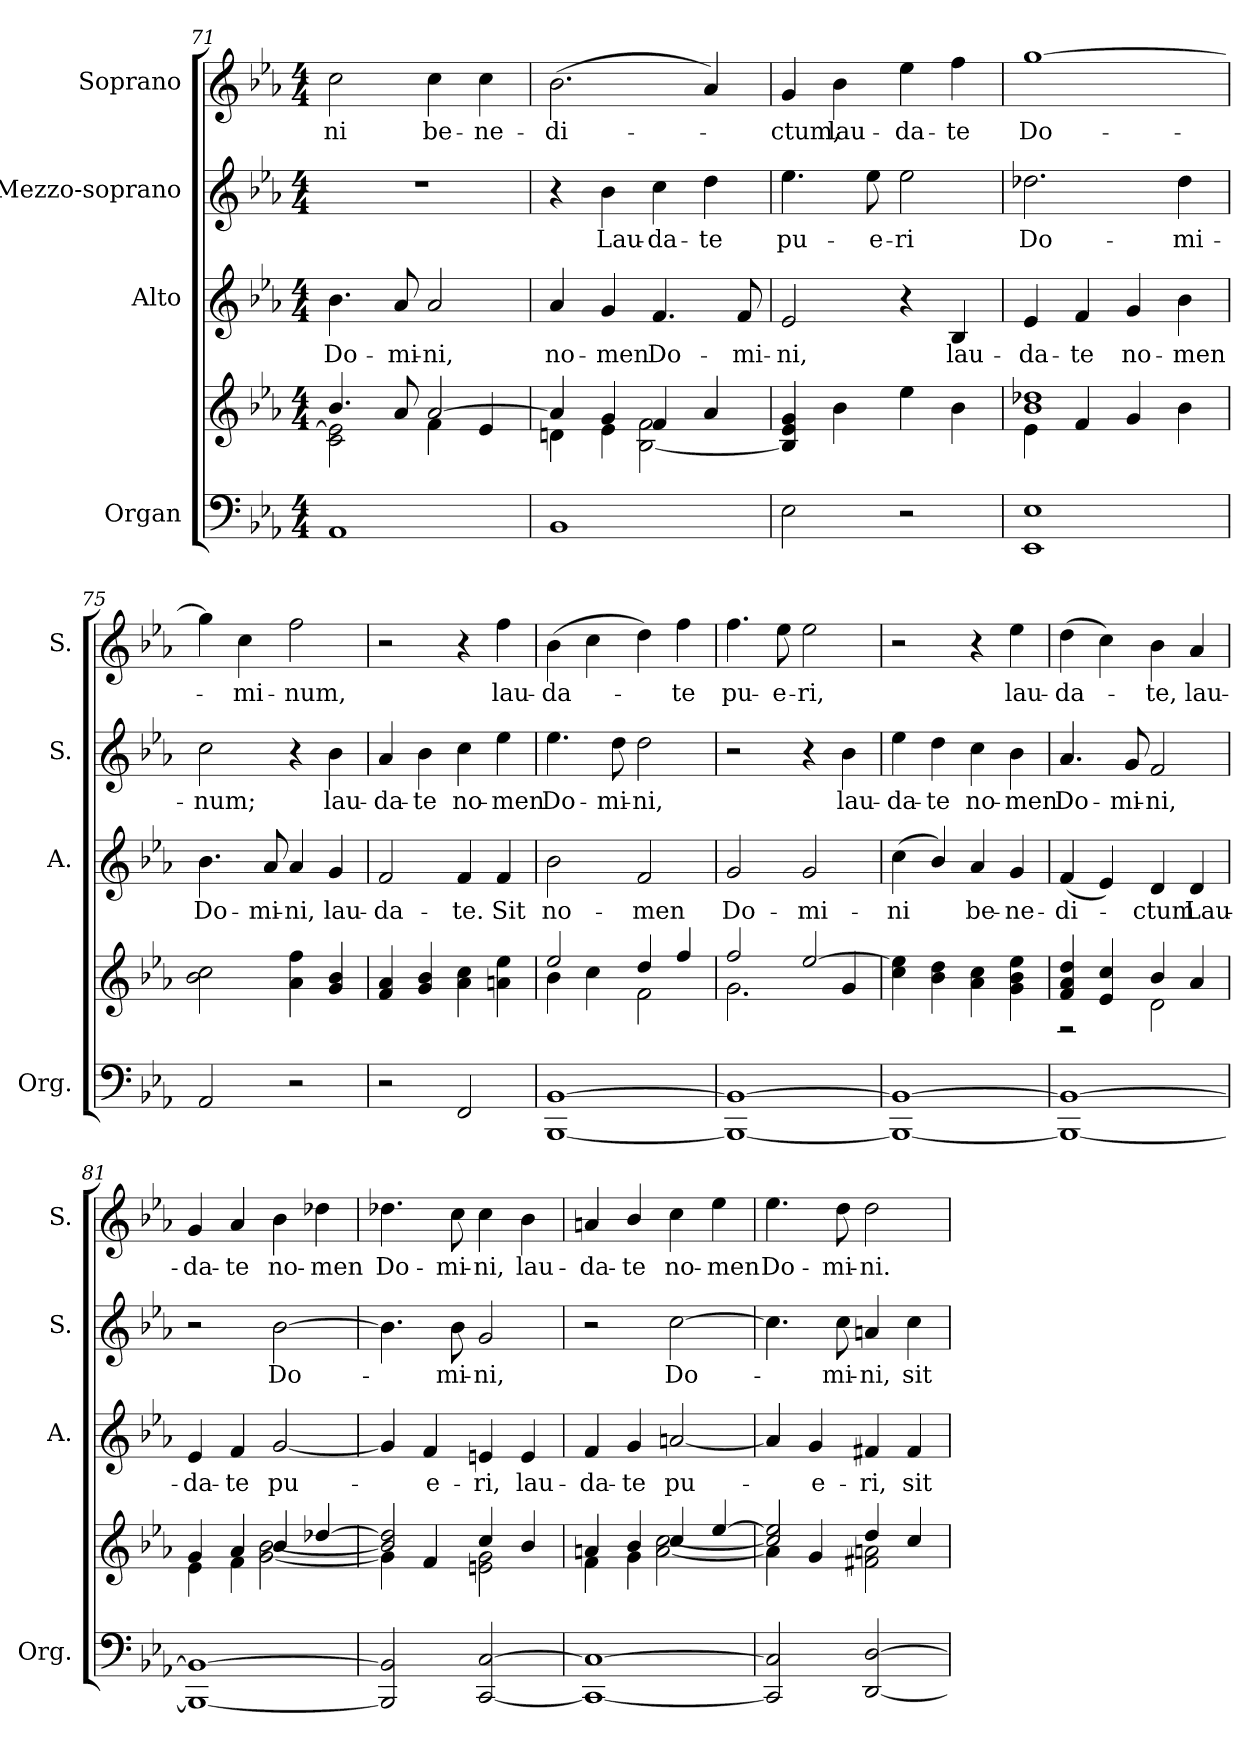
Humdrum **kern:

**kern	**kern	**kern	**text	**kern	**text	**kern	**text
*part4	*part4	*part3	*part3	*part2	*part2	*part1	*part1
*staff5	*staff4	*staff3	*staff3	*staff2	*staff2	*staff1	*staff1
*I"Organ	*	*I"Alto	*	*I"Mezzo-soprano	*	*I"Soprano	*
*I'Org.	*	*I'A.	*	*I'S.	*	*I'S.	*
*clefF4	*clefG2	*clefG2	*	*clefG2	*	*clefG2	*
*k[b-e-a-]	*k[b-e-a-]	*k[b-e-a-]	*	*k[b-e-a-]	*	*k[b-e-a-]	*
*E-:	*E-:	*E-:	*	*E-:	*	*E-:	*
*M4/4	*M4/4	*M4/4	*	*M4/4	*	*M4/4	*
=71	=71	=71	=71	=71	=71	=71	=71
*	*^	*	*	*	*	*	*
!	!	!	!	!LO:LY:b	!	!	!	!LO:LY:b
1AA-	4.b-/	2c\ 2e-\]	4.b-\	Do-	1r	.	2cc\	-ni
!	!	!	!	!LO:LY:b	!	!	!	!
.	8a-/	.	8a-/	-mi-	.	.	.	.
!	!	!	!	!LO:LY:b	!	!	!	!LO:LY:b
.	[2a-/	4f\	2a-/	-ni,	.	.	4cc\	be-
!	!	!	!	!	!	!	!	!LO:LY:b
.	.	4e-/	.	.	.	.	4cc\	-ne-
=72	=72	=72	=72	=72	=72	=72	=72	=72
!	!	!	!	!LO:LY:b	!	!	!	!LO:LY:b
1BB-	4a-/]	4dn\	4a-/	no-	4r	.	(>2.b-\	-di-
!	!	!	!	!LO:LY:b	!	!LO:LY:b	!	!
.	4g/	4e-\	4g/	-men	4b-\	Lau-	.	.
!	!	!	!	!LO:LY:b	!	!LO:LY:b	!	!
.	4f/	[2B-\ 2f\	4.f/	Do-	4cc\	-da-	.	.
!	!	!	!	!	!	!LO:LY:b	!	!
.	4a-/	.	.	.	4dd\	-te	4a-/)	.
!	!	!	!	!LO:LY:b	!	!	!	!
.	.	.	8f/	-mi-	.	.	.	.
*	*v	*v	*	*	*	*	*	*
=73	=73	=73	=73	=73	=73	=73	=73
!	!	!	!LO:LY:b	!	!LO:LY:b	!	!LO:LY:b
2E-\	4B-/] 4e-/ 4g/	2e-/	-ni,	4.ee-\	pu-	4g/	-ctum,
!	!	!	!	!	!	!	!LO:LY:b
.	4b-\	.	.	.	.	4b-\	lau-
!	!	!	!	!	!LO:LY:b	!	!
.	.	.	.	8ee-\	-e-	.	.
!	!	!	!	!	!LO:LY:b	!	!LO:LY:b
2r	4ee-\	4r	.	2ee-\	-ri	4ee-\	-da-
!	!	!	!LO:LY:b	!	!	!	!LO:LY:b
.	4b-\	4B-/	lau-	.	.	4ff\	-te
=74	=74	=74	=74	=74	=74	=74	=74
*	*^	*	*	*	*	*	*
!	!	!	!	!LO:LY:b	!	!LO:LY:b	!	!LO:LY:b
1EE- 1E-	1b- 1dd-X	4e-\	4e-/	-da-	2.dd-X\	Do-	[1gg	Do-
!	!	!	!	!LO:LY:b	!	!	!	!
.	.	4f/	4f/	-te	.	.	.	.
!	!	!	!	!LO:LY:b	!	!	!	!
.	.	4g/	4g/	no-	.	.	.	.
!	!	!	!	!LO:LY:b	!	!LO:LY:b	!	!
.	.	4b-\	4b-\	-men	4dd-\	-mi-	.	.
!!LO:LB:g=z
=75	=75	=75	=75	=75	=75	=75	=75	=75
!	!	!	!	!LO:LY:b	!	!LO:LY:b	!	!
*	*v	*v	*	*	*	*	*	*
2AA-/	2b-\ 2cc\	4.b-\	Do-	2cc\	-num;	4gg\]	.
!	!	!	!	!	!	!	!LO:LY:b
.	.	.	.	.	.	4cc\	-mi-
!	!	!	!LO:LY:b	!	!	!	!
.	.	8a-/	-mi-	.	.	.	.
!	!	!	!LO:LY:b	!	!	!	!LO:LY:b
2r	4a-\ 4ff\	4a-/	-ni,	4r	.	2ff\	-num,
!	!	!	!LO:LY:b	!	!LO:LY:b	!	!
.	4g/ 4b-/	4g/	lau-	4b-\	lau-	.	.
!!LO:PB:g=z
=76	=76	=76	=76	=76	=76	=76	=76
!	!	!	!LO:LY:b	!	!LO:LY:b	!	!
2r	4f/ 4a-/	2f/	-da-	4a-/	-da-	2r	.
!	!	!	!	!	!LO:LY:b	!	!
.	4g/ 4b-/	.	.	4b-\	-te	.	.
!	!	!	!LO:LY:b	!	!LO:LY:b	!	!
2FF/	4a-\ 4cc\	4f/	-te.	4cc\	no-	4r	.
!	!	!	!LO:LY:b	!	!LO:LY:b	!	!LO:LY:b
.	4an\ 4ee-\	4f/	Sit	4ee-\	-men	4ff\	lau-
=77	=77	=77	=77	=77	=77	=77	=77
*	*^	*	*	*	*	*	*
!	!	!	!	!LO:LY:b	!	!LO:LY:b	!	!LO:LY:b
[1BBB- [1BB-	2ee-/	4b-\	2b-\	no-	4.ee-\	Do-	(>4b-\	-da-
.	.	4cc\	.	.	.	.	4cc\	.
!	!	!	!	!	!	!LO:LY:b	!	!
.	.	.	.	.	8dd\	-mi-	.	.
!	!	!	!	!LO:LY:b	!	!LO:LY:b	!	!
.	4dd/	2f\	2f/	-men	2dd\	-ni,	4dd\)	.
!	!	!	!	!	!	!	!	!LO:LY:b
.	4ff/	.	.	.	.	.	4ff\	-te
=78	=78	=78	=78	=78	=78	=78	=78	=78
!	!	!	!	!LO:LY:b	!	!	!	!LO:LY:b
1BBB-_ 1BB-_	2ff/	2.g\	2g/	Do-	2r	.	4.ff\	pu-
!	!	!	!	!	!	!	!	!LO:LY:b
.	.	.	.	.	.	.	8ee-\	-e-
!	!	!	!	!LO:LY:b	!	!	!	!LO:LY:b
.	[2ee-/	.	2g/	-mi-	4r	.	2ee-\	-ri,
!	!	!	!	!	!	!LO:LY:b	!	!
.	.	4g/	.	.	4b-\	lau-	.	.
=79	=79	=79	=79	=79	=79	=79	=79	=79
!	!	!	!	!LO:LY:b	!	!LO:LY:b	!	!
*	*v	*v	*	*	*	*	*	*
1BBB-_ 1BB-_	4cc\ 4ee-\]	(>4cc\	-ni	4ee-\	-da-	2r	.
!	!	!	!	!	!LO:LY:b	!	!
.	4b-\ 4dd\	4b-/)	.	4dd\	-te	.	.
!	!	!	!LO:LY:b	!	!LO:LY:b	!	!
.	4a-\ 4cc\	4a-/	be-	4cc\	no-	4r	.
!	!	!	!LO:LY:b	!	!LO:LY:b	!	!LO:LY:b
.	4g\ 4b-\ 4ee-\	4g/	-ne-	4b-\	-men	4ee-\	lau-
=80	=80	=80	=80	=80	=80	=80	=80
*	*^	*	*	*	*	*	*
!	!	!	!	!LO:LY:b	!	!LO:LY:b	!	!LO:LY:b
1BBB-_ 1BB-_	4f/ 4a-/ 4dd/	2r	(<4f/	-di-	4.a-/	Do-	(>4dd\	-da-
.	4e-/ 4cc/	.	4e-/)	.	.	.	4cc\)	.
!	!	!	!	!	!	!LO:LY:b	!	!
.	.	.	.	.	8g/	-mi-	.	.
!	!	!	!	!LO:LY:b	!	!LO:LY:b	!	!LO:LY:b
.	4b-/	2d\	4d/	-ctum	2f/	-ni,	4b-\	-te,
!	!	!	!	!LO:LY:b	!	!	!	!LO:LY:b
.	4a-/	.	4d/	Lau-	.	.	4a-/	lau-
=81	=81	=81	=81	=81	=81	=81	=81	=81
!	!	!	!	!LO:LY:b	!	!	!	!LO:LY:b
1BBB-_ 1BB-_	4g/	4e-\	4e-/	-da-	2r	.	4g/	-da-
!	!	!	!	!LO:LY:b	!	!	!	!LO:LY:b
.	4a-/	4f\	4f/	-te	.	.	4a-/	-te
!	!	!	!	!LO:LY:b	!	!LO:LY:b	!	!LO:LY:b
.	4b-/	[2g\ [2b-\	[2g/	pu-	[2b-\	Do-	4b-\	no-
!	!	!	!	!	!	!	!	!LO:LY:b
.	[4dd-X/	.	.	.	.	.	4dd-X\	-men
=82	=82	=82	=82	=82	=82	=82	=82	=82
!	!	!	!	!	!	!	!	!LO:LY:b
2BBB-/] 2BB-/]	2b-/] 2dd-/]	4g\]	4g/]	.	4.b-\]	.	4.dd-X\	Do-
!	!	!	!	!LO:LY:b	!	!	!	!
.	.	4f/	4f/	-e-	.	.	.	.
!	!	!	!	!	!	!LO:LY:b	!	!LO:LY:b
.	.	.	.	.	8b-\	-mi-	8cc\	-mi-
!	!	!	!	!LO:LY:b	!	!LO:LY:b	!	!LO:LY:b
[2CC/ [2C/	4cc/	2en\ 2g\	4en/	-ri,	2g/	-ni,	4cc\	-ni,
!	!	!	!	!LO:LY:b	!	!	!	!LO:LY:b
.	4b-/	.	4e/	lau-	.	.	4b-\	lau-
!!LO:LB:g=z
=83	=83	=83	=83	=83	=83	=83	=83	=83
!	!	!	!	!LO:LY:b	!	!	!	!LO:LY:b
1CC_ 1C_	4an/	4f\	4f/	-da-	2r	.	4an/	-da-
!	!	!	!	!LO:LY:b	!	!	!	!LO:LY:b
.	4b-/	4g\	4g/	-te	.	.	4b-/	-te
!	!	!	!	!LO:LY:b	!	!LO:LY:b	!	!LO:LY:b
.	4cc/	[2a\ [2cc\	[2an/	pu-	[2cc\	Do-	4cc\	no-
!	!	!	!	!	!	!	!	!LO:LY:b
.	[4ee-/	.	.	.	.	.	4ee-\	-men
=84	=84	=84	=84	=84	=84	=84	=84	=84
!	!	!	!	!	!	!	!	!LO:LY:b
2CC/] 2C/]	2cc/] 2ee-/]	4a\]	4a/]	.	4.cc\]	.	4.ee-\	Do-
!	!	!	!	!LO:LY:b	!	!	!	!
.	.	4g/	4g/	-e-	.	.	.	.
!	!	!	!	!	!	!LO:LY:b	!	!LO:LY:b
.	.	.	.	.	8cc\	-mi-	8dd\	-mi-
!	!	!	!	!LO:LY:b	!	!LO:LY:b	!	!LO:LY:b
[2DD/ [2D/	4dd/	2f#X\ 2an\	4f#X/	-ri,	4an/	-ni,	2dd\	-ni.
!	!	!	!	!LO:LY:b	!	!LO:LY:b	!	!
.	4cc/	.	4f#/	sit	4cc\	sit	.	.
*	*v	*v	*	*	*	*	*	*
=	=	=	=	=	=	=	=
*-	*-	*-	*-	*-	*-	*-	*-
